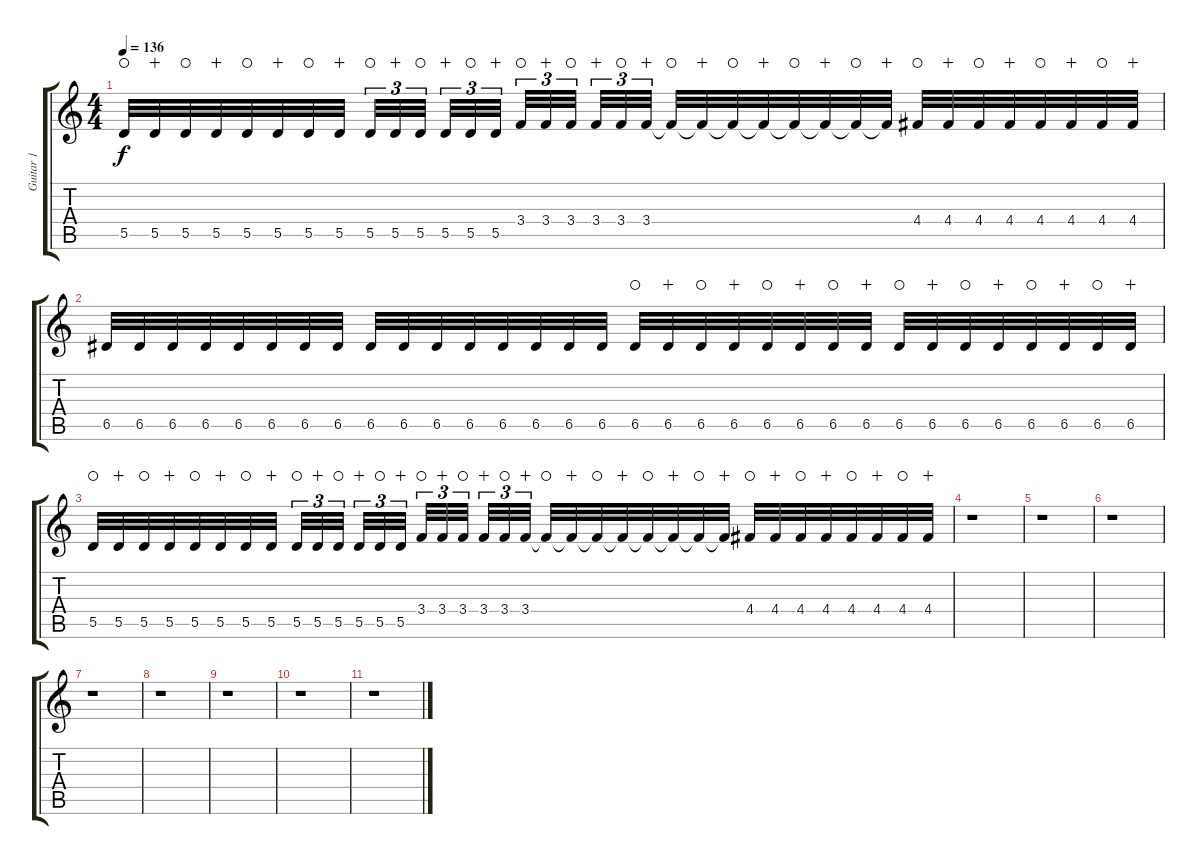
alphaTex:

\track ("Guitar 1" "Guitar 1") {instrument distortionguitar}
\staff {score tabs}
\tuning (E4 B3 G3 D3 A2 E2) {hide}
\ts (4 4)
\tempo 136
\clef g2
\ks c
5.5.32{dy f waho} 5.5.32{wahc} 5.5.32{waho} 5.5.32{wahc} 5.5.32{waho} 5.5.32{wahc} 5.5.32{waho} 5.5.32{wahc} 5.5.32{tu (3 2) waho} 5.5.32{tu (3 2) wahc} 5.5.32{tu (3 2) waho beam splitsecondary} 5.5.32{tu (3 2) wahc} 5.5.32{tu (3 2) waho} 5.5.32{tu (3 2) wahc beam splitsecondary} 3.4.32{tu (3 2) waho} 3.4.32{tu (3 2) wahc} 3.4.32{tu (3 2) waho beam splitsecondary} 3.4.32{tu (3 2) wahc} 3.4.32{tu (3 2) waho} 3.4.32{tu (3 2) wahc} 3.4{t}.32{waho} 3.4{t}.32{wahc} 3.4{t}.32{waho} 3.4{t}.32{wahc} 3.4{t}.32{waho} 3.4{t}.32{wahc} 3.4{t}.32{waho} 3.4{t}.32{wahc} 4.4.32{waho} 4.4.32{wahc} 4.4.32{waho} 4.4.32{wahc} 4.4.32{waho} 4.4.32{wahc} 4.4.32{waho} 4.4.32{wahc} |
6.5.32{volume 13 instrument distortionguitar} 6.5.32 6.5.32 6.5.32 6.5.32 6.5.32 6.5.32 6.5.32 6.5.32 6.5.32 6.5.32 6.5.32 6.5.32 6.5.32 6.5.32 6.5.32 6.5.32{waho} 6.5.32{wahc} 6.5.32{waho} 6.5.32{wahc} 6.5.32{waho} 6.5.32{wahc} 6.5.32{waho} 6.5.32{wahc} 6.5.32{waho} 6.5.32{wahc} 6.5.32{waho} 6.5.32{wahc} 6.5.32{waho} 6.5.32{wahc} 6.5.32{waho} 6.5.32{wahc} |
5.5.32{waho} 5.5.32{wahc} 5.5.32{waho} 5.5.32{wahc} 5.5.32{waho} 5.5.32{wahc} 5.5.32{waho} 5.5.32{wahc} 5.5.32{tu (3 2) waho} 5.5.32{tu (3 2) wahc} 5.5.32{tu (3 2) waho beam splitsecondary} 5.5.32{tu (3 2) wahc} 5.5.32{tu (3 2) waho} 5.5.32{tu (3 2) wahc beam splitsecondary} 3.4.32{tu (3 2) waho} 3.4.32{tu (3 2) wahc} 3.4.32{tu (3 2) waho beam splitsecondary} 3.4.32{tu (3 2) wahc} 3.4.32{tu (3 2) waho} 3.4.32{tu (3 2) wahc} 3.4{t}.32{waho} 3.4{t}.32{wahc} 3.4{t}.32{waho} 3.4{t}.32{wahc} 3.4{t}.32{waho} 3.4{t}.32{wahc} 3.4{t}.32{waho} 3.4{t}.32{wahc} 4.4.32{waho} 4.4.32{wahc} 4.4.32{waho} 4.4.32{wahc} 4.4.32{waho} 4.4.32{wahc} 4.4.32{waho} 4.4.32{wahc} |
r.1 |
r.1 |
r.1 |
r.1 |
r.1 |
r.1 |
r.1 |
r.1
